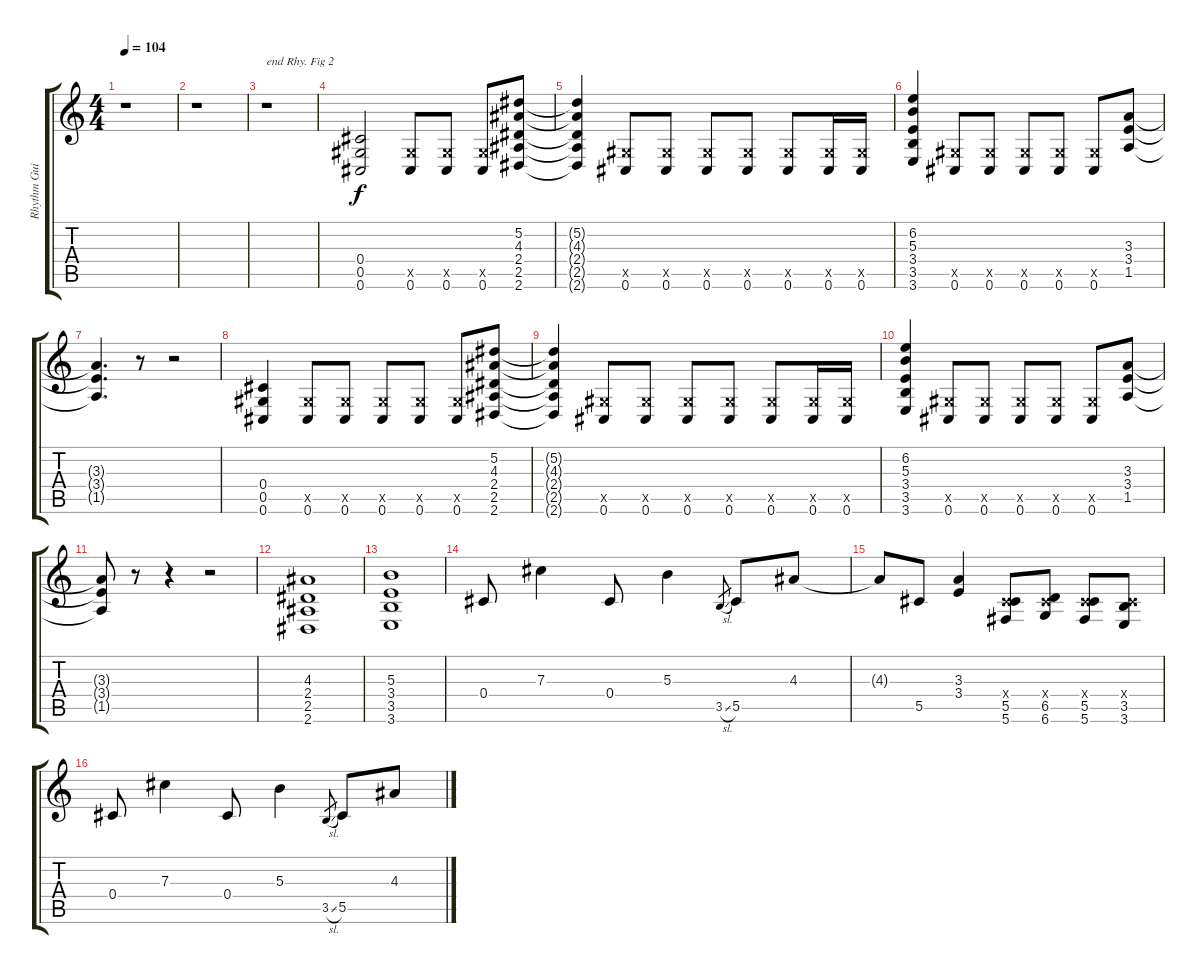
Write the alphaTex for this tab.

\track ("Rhythm Guitar 1" "Rhythm Gui") {instrument overdrivenguitar}
\staff {score tabs}
\tuning (Eb4 Bb3 Gb3 Db3 Ab2 Db2) {hide}
\ts (4 4)
\tempo 104
\clef g2
\ks c
r.1{dy ff} |
r.1 |
r.1{txt "end Rhy. Fig 2"} |
(0.4 0.5 0.6).2{dy f} (0.5{x} 0.6).8 (0.5{x} 0.6).8 (0.5{x} 0.6).8 (5.2 4.3 2.4 2.5 2.6).8 |
(5.2{t} 4.3{t} 2.4{t} 2.5{t} 2.6{t}).4 (0.5{x} 0.6).8 (0.5{x} 0.6).8 (0.5{x} 0.6).8 (0.5{x} 0.6).8 (0.5{x} 0.6).8 (0.5{x} 0.6).16 (0.5{x} 0.6).16 |
(6.2 5.3 3.4 3.5 3.6).4 (0.5{x} 0.6).8 (0.5{x} 0.6).8 (0.5{x} 0.6).8 (0.5{x} 0.6).8 (0.5{x} 0.6).8 (3.3 3.4 1.5).8 |
(3.3{t} 3.4{t} 1.5{t}).4{d} r.8 r.2 |
(0.4 0.5 0.6).4 (0.5{x} 0.6).8 (0.5{x} 0.6).8 (0.5{x} 0.6).8 (0.5{x} 0.6).8 (0.5{x} 0.6).8 (5.2 4.3 2.4 2.5 2.6).8 |
(5.2{t} 4.3{t} 2.4{t} 2.5{t} 2.6{t}).4 (0.5{x} 0.6).8 (0.5{x} 0.6).8 (0.5{x} 0.6).8 (0.5{x} 0.6).8 (0.5{x} 0.6).8 (0.5{x} 0.6).16 (0.5{x} 0.6).16 |
(6.2 5.3 3.4 3.5 3.6).4 (0.5{x} 0.6).8 (0.5{x} 0.6).8 (0.5{x} 0.6).8 (0.5{x} 0.6).8 (0.5{x} 0.6).8 (3.3 3.4 1.5).8 |
(3.3{t} 3.4{t} 1.5{t}).8 r.8 r.4 r.2 |
(4.3 2.4 2.5 2.6).1 |
(5.3 3.4 3.5 3.6).1 |
0.4.8 7.3.4 0.4.8 5.3.4 3.5{sl}.8{gr} 5.5.8 4.3.8 |
4.3{t}.8 5.5.8 (3.3 3.4).4 (0.4{x} 5.5 5.6).8 (0.4{x} 6.5 6.6).8 (0.4{x} 5.5 5.6).8 (0.4{x} 3.5 3.6).8 |
0.4.8 7.3.4 0.4.8 5.3.4 3.5{sl}.8{gr} 5.5.8 4.3.8
